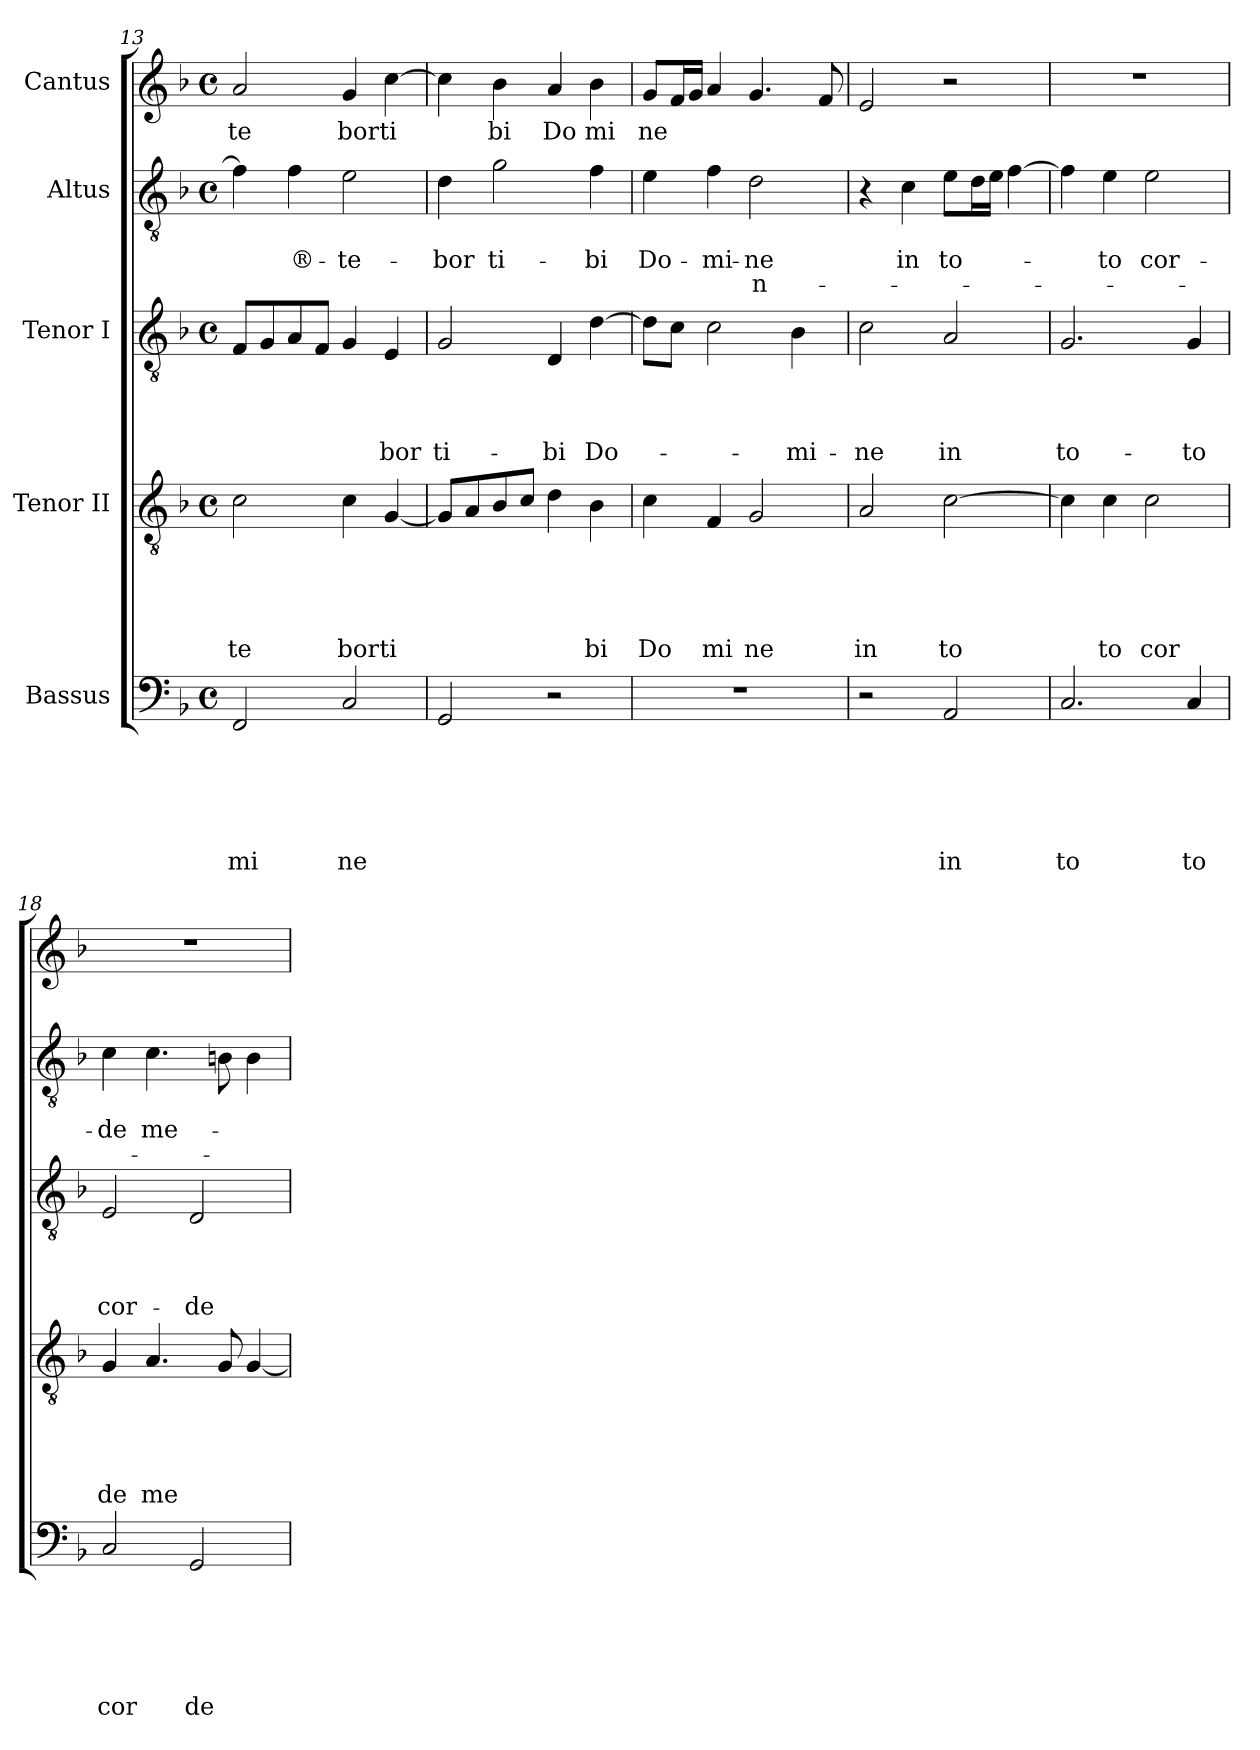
**kern	**text	**text	**text	**text	**text	**text	**kern	**text	**text	**text	**text	**text	**kern	**text	**text	**text	**text	**kern	**text	**text	**text	**kern	**text
*part5	*part5	*part5	*part5	*part5	*part5	*part5	*part4	*part4	*part4	*part4	*part4	*part4	*part3	*part3	*part3	*part3	*part3	*part2	*part2	*part2	*part2	*part1	*part1
*staff5	*staff5	*staff5	*staff5	*staff5	*staff5	*staff5	*staff4	*staff4	*staff4	*staff4	*staff4	*staff4	*staff3	*staff3	*staff3	*staff3	*staff3	*staff2	*staff2	*staff2	*staff2	*staff1	*staff1
*I"Bassus	*	*	*	*	*	*	*I"Tenor II	*	*	*	*	*	*I"Tenor I	*	*	*	*	*I"Altus	*	*	*	*I"Cantus	*
!!LO:LB:g=z
*clefF4	*	*	*	*	*	*	*clefGv2	*	*	*	*	*	*clefGv2	*	*	*	*	*clefGv2	*	*	*	*clefG2	*
*k[b-]	*	*	*	*	*	*	*k[b-]	*	*	*	*	*	*k[b-]	*	*	*	*	*k[b-]	*	*	*	*k[b-]	*
*F:	*	*	*	*	*	*	*F:	*	*	*	*	*	*F:	*	*	*	*	*F:	*	*	*	*F:	*
*M4/4	*	*	*	*	*	*	*M4/4	*	*	*	*	*	*M4/4	*	*	*	*	*M4/4	*	*	*	*M4/4	*
*met(c)	*	*	*	*	*	*	*met(c)	*	*	*	*	*	*met(c)	*	*	*	*	*met(c)	*	*	*	*met(c)	*
=13	=13	=13	=13	=13	=13	=13	=13	=13	=13	=13	=13	=13	=13	=13	=13	=13	=13	=13	=13	=13	=13	=13	=13
!	!	!	!	!	!	!LO:LY:b	!	!	!	!	!	!LO:LY:b	!	!	!	!	!	!	!	!	!	!	!LO:LY:b
2FF/	.	.	.	.	.	mi	2c\	.	.	.	.	te	8F/L	.	.	.	.	4f\]	.	.	.	2a/	-te
.	.	.	.	.	.	.	.	.	.	.	.	.	8G/	.	.	.	.	.	.	.	.	.	.
!	!	!	!	!	!	!	!	!	!	!	!	!	!	!	!	!	!	!	!	!LO:LY:b	!	!	!
.	.	.	.	.	.	.	.	.	.	.	.	.	8A/	.	.	.	.	4f\	.	®-	.	.	.
.	.	.	.	.	.	.	.	.	.	.	.	.	8F/J	.	.	.	.	.	.	.	.	.	.
!	!	!	!	!	!	!LO:LY:b	!	!	!	!	!	!LO:LY:b	!	!	!	!	!	!	!	!LO:LY:b	!	!	!LO:LY:b
2C/	.	.	.	.	.	ne	4c\	.	.	.	.	bor	4G/	.	.	.	.	2e\	.	-te-	.	4g/	bor
!	!	!	!	!	!	!	!	!	!	!	!	!LO:LY:b	!	!	!	!	!LO:LY:b	!	!	!	!	!	!LO:LY:b
.	.	.	.	.	.	.	[<4G/	.	.	.	.	ti	4E/	.	.	.	bor	.	.	.	.	[>4cc\	ti
=14	=14	=14	=14	=14	=14	=14	=14	=14	=14	=14	=14	=14	=14	=14	=14	=14	=14	=14	=14	=14	=14	=14	=14
!	!	!	!	!	!	!	!	!	!	!	!	!	!	!	!	!	!LO:LY:b	!	!	!LO:LY:b	!	!	!
2GG/	.	.	.	.	.	.	8G/L]	.	.	.	.	.	2G/	.	.	.	ti-	4d\	.	-bor	.	4cc\]	.
.	.	.	.	.	.	.	8A/	.	.	.	.	.	.	.	.	.	.	.	.	.	.	.	.
!	!	!	!	!	!	!	!	!	!	!	!	!	!	!	!	!	!	!	!	!LO:LY:b	!	!	!LO:LY:b
.	.	.	.	.	.	.	8B-/	.	.	.	.	.	.	.	.	.	.	2g\	.	ti-	.	4b-\	bi
.	.	.	.	.	.	.	8c/J	.	.	.	.	.	.	.	.	.	.	.	.	.	.	.	.
!	!	!	!	!	!	!	!	!	!	!	!	!	!	!	!	!	!LO:LY:b	!	!	!	!	!	!LO:LY:b
2r	.	.	.	.	.	.	4d\	.	.	.	.	.	4D/	.	.	.	-bi	.	.	.	.	4a/	Do
!	!	!	!	!	!	!	!	!	!	!	!	!LO:LY:b	!	!	!	!	!LO:LY:b	!	!	!LO:LY:b	!	!	!LO:LY:b
.	.	.	.	.	.	.	4B-\	.	.	.	.	bi	[>4d\	.	.	.	Do-	4f\	.	-bi	.	4b-\	mi
=15	=15	=15	=15	=15	=15	=15	=15	=15	=15	=15	=15	=15	=15	=15	=15	=15	=15	=15	=15	=15	=15	=15	=15
!	!	!	!	!	!	!	!	!	!	!	!	!LO:LY:b	!	!	!	!	!	!	!	!LO:LY:b	!	!	!LO:LY:b
1r	.	.	.	.	.	.	4c\	.	.	.	.	Do	8d\L]	.	.	.	.	4e\	.	Do-	.	8g/L	ne
.	.	.	.	.	.	.	.	.	.	.	.	.	8c\J	.	.	.	.	.	.	.	.	16f/L	.
.	.	.	.	.	.	.	.	.	.	.	.	.	.	.	.	.	.	.	.	.	.	16g/JJ	.
!	!	!	!	!	!	!	!	!	!	!	!	!LO:LY:b	!	!	!	!	!	!	!	!LO:LY:b	!	!	!
.	.	.	.	.	.	.	4F/	.	.	.	.	mi	2c\	.	.	.	.	4f\	.	-mi-	.	4a/	.
!	!	!	!	!	!	!	!	!	!	!	!	!LO:LY:b	!	!	!	!	!	!	!	!LO:LY:b	!LO:LY:b	!	!
.	.	.	.	.	.	.	2G/	.	.	.	.	ne	.	.	.	.	.	2d\	.	-ne	n-	4.g/	.
!	!	!	!	!	!	!	!	!	!	!	!	!	!	!	!	!	!LO:LY:b	!	!	!	!	!	!
.	.	.	.	.	.	.	.	.	.	.	.	.	4B-\	.	.	.	-mi-	.	.	.	.	.	.
.	.	.	.	.	.	.	.	.	.	.	.	.	.	.	.	.	.	.	.	.	.	8f/	.
=16	=16	=16	=16	=16	=16	=16	=16	=16	=16	=16	=16	=16	=16	=16	=16	=16	=16	=16	=16	=16	=16	=16	=16
!	!	!	!	!	!	!	!	!	!	!	!	!LO:LY:b	!	!	!	!	!LO:LY:b	!	!	!	!	!	!
2r	.	.	.	.	.	.	2A/	.	.	.	.	in	2c\	.	.	.	-ne	4r	.	.	.	2e/	.
!	!	!	!	!	!	!	!	!	!	!	!	!	!	!	!	!	!	!	!	!LO:LY:b	!	!	!
.	.	.	.	.	.	.	.	.	.	.	.	.	.	.	.	.	.	4c\	.	in	.	.	.
!	!	!	!	!	!	!LO:LY:b	!	!	!	!	!	!LO:LY:b	!	!	!	!	!LO:LY:b	!	!	!LO:LY:b	!	!	!
2AA/	.	.	.	.	.	in	[>2c\	.	.	.	.	to	2A/	.	.	.	in	8e\L	.	to-	.	2r	.
.	.	.	.	.	.	.	.	.	.	.	.	.	.	.	.	.	.	16d\L	.	.	.	.	.
.	.	.	.	.	.	.	.	.	.	.	.	.	.	.	.	.	.	16e\JJ	.	.	.	.	.
.	.	.	.	.	.	.	.	.	.	.	.	.	.	.	.	.	.	[>4f\	.	.	.	.	.
=17	=17	=17	=17	=17	=17	=17	=17	=17	=17	=17	=17	=17	=17	=17	=17	=17	=17	=17	=17	=17	=17	=17	=17
!	!	!	!	!	!	!LO:LY:b	!	!	!	!	!	!	!	!	!	!	!LO:LY:b	!	!	!	!	!	!
2.C/	.	.	.	.	.	to	4c\]	.	.	.	.	.	2.G/	.	.	.	to-	4f\]	.	.	.	1r	.
!	!	!	!	!	!	!	!	!	!	!	!	!LO:LY:b	!	!	!	!	!	!	!	!LO:LY:b	!	!	!
.	.	.	.	.	.	.	4c\	.	.	.	.	to	.	.	.	.	.	4e\	.	-to	.	.	.
!	!	!	!	!	!	!	!	!	!	!	!	!LO:LY:b	!	!	!	!	!	!	!	!LO:LY:b	!	!	!
.	.	.	.	.	.	.	2c\	.	.	.	.	cor	.	.	.	.	.	2e\	.	cor-	.	.	.
!	!	!	!	!	!	!LO:LY:b	!	!	!	!	!	!	!	!	!	!	!LO:LY:b	!	!	!	!	!	!
4C/	.	.	.	.	.	to	.	.	.	.	.	.	4G/	.	.	.	-to	.	.	.	.	.	.
=18	=18	=18	=18	=18	=18	=18	=18	=18	=18	=18	=18	=18	=18	=18	=18	=18	=18	=18	=18	=18	=18	=18	=18
!	!	!	!	!	!	!LO:LY:b	!	!	!	!	!	!LO:LY:b	!	!	!	!	!LO:LY:b	!	!	!LO:LY:b	!	!	!
2C/	.	.	.	.	.	cor	4G/	.	.	.	.	de	2E/	.	.	.	cor-	4c\	.	-de	.	1r	.
!	!	!	!	!	!	!	!	!	!	!	!	!LO:LY:b	!	!	!	!	!	!	!	!LO:LY:b	!	!	!
.	.	.	.	.	.	.	4.A/	.	.	.	.	me	.	.	.	.	.	4.c\	.	me-	.	.	.
!	!	!	!	!	!	!LO:LY:b	!	!	!	!	!	!	!	!	!	!	!LO:LY:b	!	!	!	!	!	!
2GG/	.	.	.	.	.	de	.	.	.	.	.	.	2D/	.	.	.	-de	.	.	.	.	.	.
.	.	.	.	.	.	.	8G/	.	.	.	.	.	.	.	.	.	.	8Bn\	.	.	.	.	.
.	.	.	.	.	.	.	[>4G/	.	.	.	.	.	.	.	.	.	.	4B\	.	.	.	.	.
=	=	=	=	=	=	=	=	=	=	=	=	=	=	=	=	=	=	=	=	=	=	=	=
*-	*-	*-	*-	*-	*-	*-	*-	*-	*-	*-	*-	*-	*-	*-	*-	*-	*-	*-	*-	*-	*-	*-	*-
